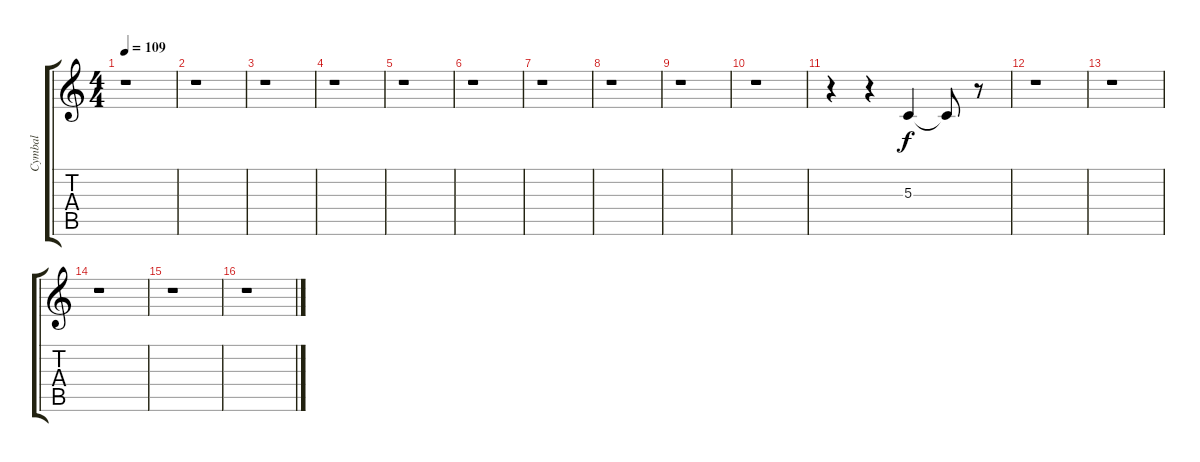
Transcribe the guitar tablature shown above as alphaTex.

\track ("Cymbal" "Cymbal") {instrument reversecymbal}
\staff {score tabs}
\tuning (E4 B3 G3 D3 A2 E2) {hide}
\ts (4 4)
\tempo 109
\clef g2
\ks c
r.1{dy f} |
r.1 |
r.1 |
r.1 |
r.1 |
r.1 |
r.1 |
r.1 |
r.1 |
r.1 |
r.4 r.4 5.3.4 5.3{t}.8 r.8 |
r.1 |
r.1 |
r.1 |
r.1 |
r.1
